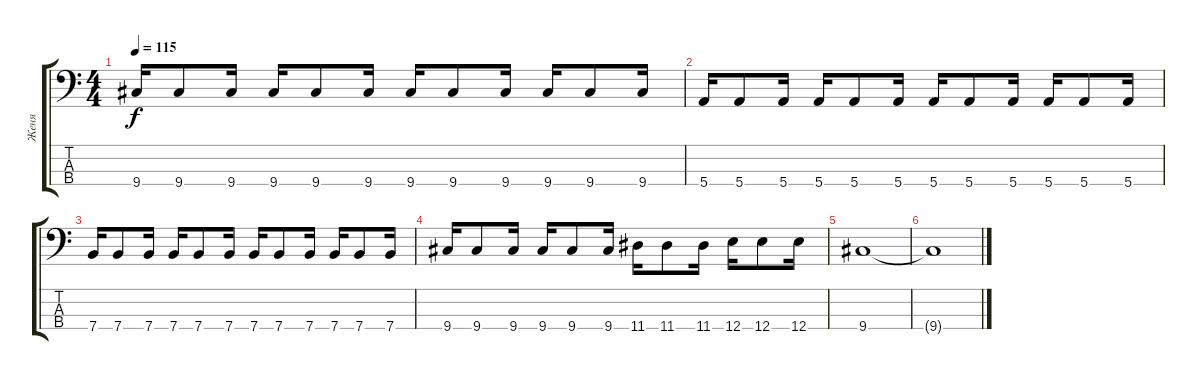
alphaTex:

\track ("Женя" "Женя") {instrument electricbassfinger}
\staff {score tabs}
\tuning (G2 D2 A1 E1) {hide}
\ts (4 4)
\tempo 115
\clef f4
\ks c
9.4.16{dy f} 9.4.8 9.4.16 9.4.16 9.4.8 9.4.16 9.4.16 9.4.8 9.4.16 9.4.16 9.4.8 9.4.16 |
5.4.16 5.4.8 5.4.16 5.4.16 5.4.8 5.4.16 5.4.16 5.4.8 5.4.16 5.4.16 5.4.8 5.4.16 |
7.4.16 7.4.8 7.4.16 7.4.16 7.4.8 7.4.16 7.4.16 7.4.8 7.4.16 7.4.16 7.4.8 7.4.16 |
9.4.16 9.4.8 9.4.16 9.4.16 9.4.8 9.4.16 11.4.16 11.4.8 11.4.16 12.4.16 12.4.8 12.4.16 |
9.4.1 |
9.4{t}.1
